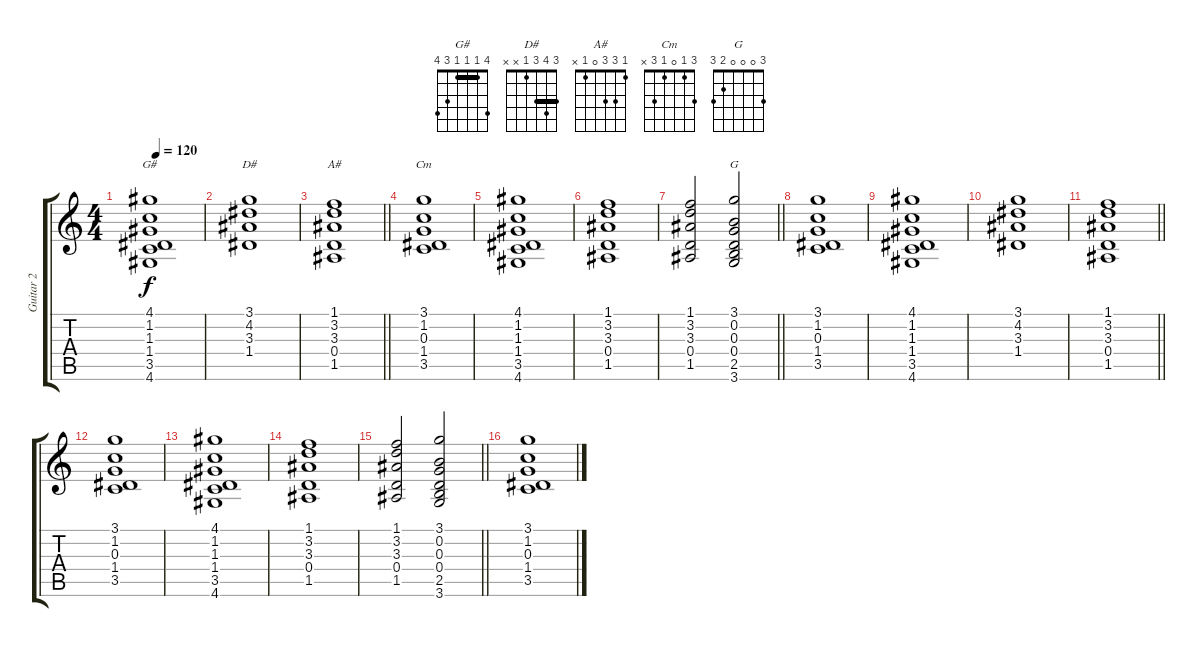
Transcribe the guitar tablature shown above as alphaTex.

\track ("Guitar 2" "Guitar 2") {instrument overdrivenguitar}
\staff {score tabs}
\tuning (E4 B3 G3 D3 A2 E2) {hide}
\chord ("G#" 4 1 1 1 3 4) {barre 1}
\chord ("D#" 3 4 3 1 x x) {barre 3}
\chord ("A#" 1 3 3 0 1 x)
\chord ("Cm" 3 1 0 1 3 x)
\chord ("G" 3 0 0 0 2 3)
\ts (4 4)
\tempo 120
\clef g2
\ks c
(4.1 1.2 1.3 1.4 3.5 4.6).1{ch "G#" dy f} |
(3.1 4.2 3.3 1.4).1{ch "D#"} |
\barLineRight lightlight
(1.1 3.2 3.3 0.4 1.5).1{ch "A#"} |
(3.1 1.2 0.3 1.4 3.5).1{ch "Cm"} |
(4.1 1.2 1.3 1.4 3.5 4.6).1 |
(1.1 3.2 3.3 0.4 1.5).1 |
\barLineRight lightlight
(1.1 3.2 3.3 0.4 1.5).2 (3.1 0.2 0.3 0.4 2.5 3.6).2{ch "G"} |
(3.1 1.2 0.3 1.4 3.5).1 |
(4.1 1.2 1.3 1.4 3.5 4.6).1 |
(3.1 4.2 3.3 1.4).1 |
\barLineRight lightlight
(1.1 3.2 3.3 0.4 1.5).1 |
(3.1 1.2 0.3 1.4 3.5).1 |
(4.1 1.2 1.3 1.4 3.5 4.6).1 |
(1.1 3.2 3.3 0.4 1.5).1 |
\barLineRight lightlight
(1.1 3.2 3.3 0.4 1.5).2 (3.1 0.2 0.3 0.4 2.5 3.6).2 |
(3.1 1.2 0.3 1.4 3.5).1
